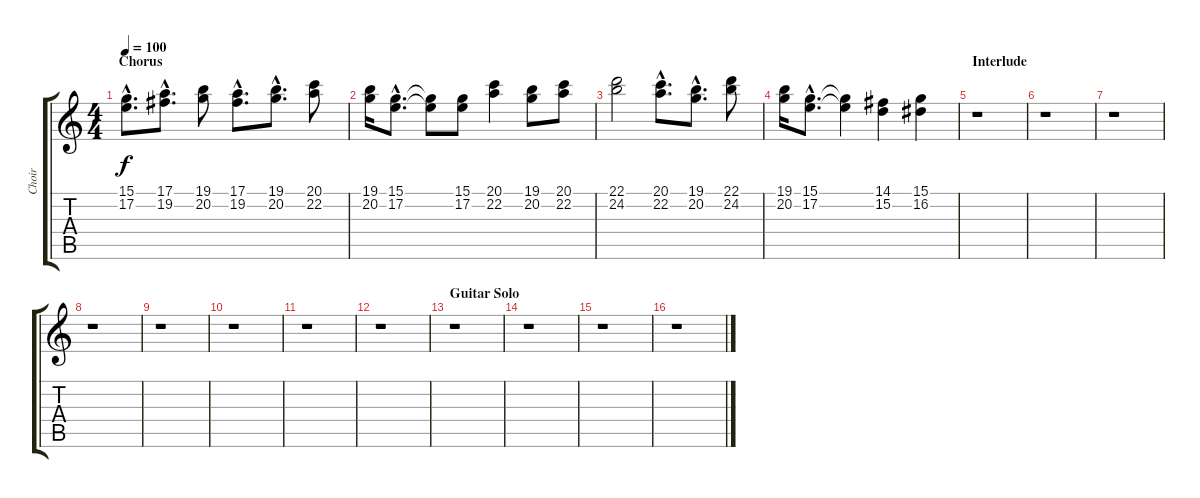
\track ("Choir" "Choir") {instrument brasssection}
\staff {score tabs}
\tuning (E4 B3 G3 D3 A2 E2) {hide}
\ts (4 4)
\section ("" "Chorus")
\tempo 100
\clef g2
\ks c
(15.1{hac} 17.2{hac}).8{d dy f} (17.1{hac} 19.2{hac}).8{d} (19.1 20.2).8 (17.1{hac} 19.2{hac}).8{d} (19.1{hac} 20.2{hac}).8{d} (20.1 22.2).8 |
(19.1 20.2).16 (15.1{hac} 17.2{hac}).8{d} (15.1{t} 17.2{t}).8 (15.1 17.2).8 (20.1 22.2).4 (19.1 20.2).8 (20.1 22.2).8 |
(22.1 24.2).2 (20.1{hac} 22.2{hac}).8{d} (19.1{hac} 20.2{hac}).8{d} (22.1 24.2).8 |
(19.1 20.2).16 (15.1{hac} 17.2{hac}).8{d} (15.1{t} 17.2{t}).4 (14.1 15.2).4 (15.1 16.2).4 |
\section ("" "Interlude")
r.1 |
r.1 |
r.1 |
r.1 |
r.1 |
r.1 |
r.1 |
r.1 |
\section ("" "Guitar Solo")
r.1 |
r.1 |
r.1 |
r.1
